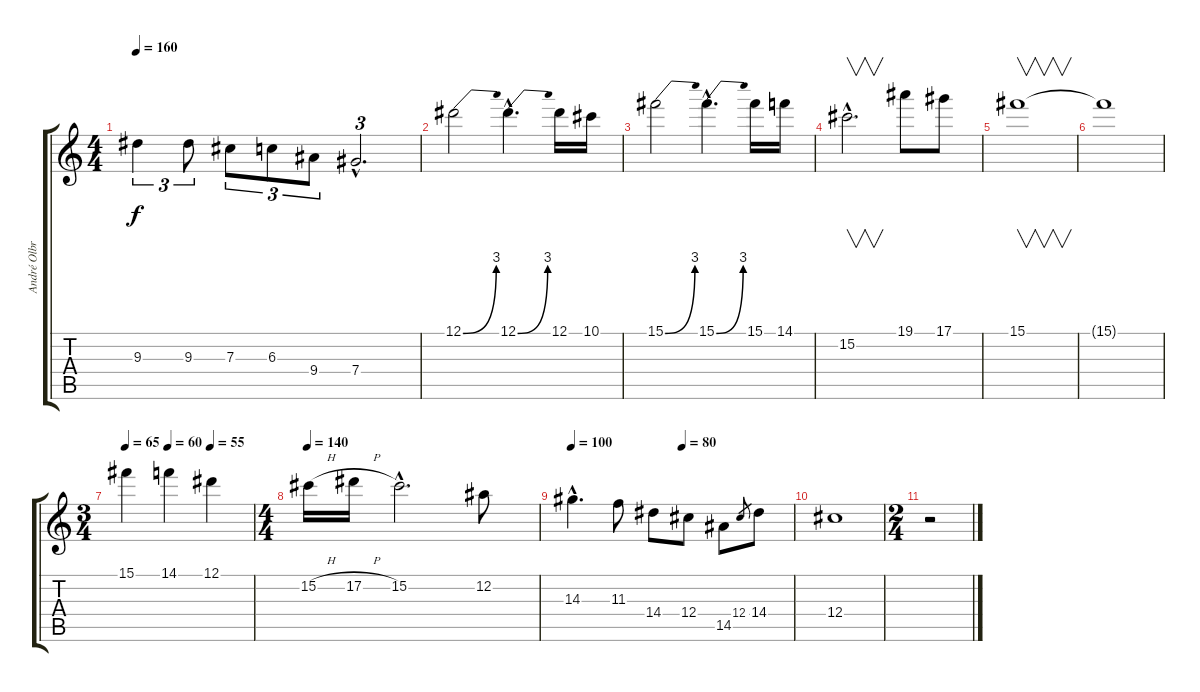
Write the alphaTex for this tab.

\track ("André Olbrich" "André Olbr") {instrument distortionguitar}
\staff {score tabs}
\tuning (Eb4 Bb3 Gb3 Db3 Ab2 Eb2) {hide}
\ts (4 4)
\tempo 160
\clef g2
\ks c
9.3{t}.4{tu (3 2) dy f} 9.3.8{tu (3 2)} 7.3.8{tu (3 2)} 6.3.8{tu (3 2)} 9.4.8{tu (3 2)} 7.4{hac}.2{d tu (3 2)} |
12.1{be (bend 0 0 60 12)}.2 12.1{be (bend 0 0 60 12) hac}.4{d} 12.1.16 10.1.16 |
15.1{be (bend 0 0 60 12)}.2 15.1{be (bend 0 0 60 12) hac}.4{d} 15.1.16 14.1.16 |
15.2{hac}.2{v d} 19.1.8 17.1.8 |
15.1.1{v} |
15.1{t}.1 |
\ts (3 4)
\tempo 65
\tempo (60 0.3333333333333333)
\tempo (55 0.6666666666666666)
15.1.4 14.1.4 12.1.4 |
\ts (4 4)
\tempo 140
15.2{h}.16 17.2{h}.16 15.2{hac}.2{d} 12.2.8 |
\tempo 100
\tempo (80 0.5)
14.3{hac}.4{d} 11.3.8 14.4.8 12.4.8 14.5.8 12.4.8{gr} 14.4.8 |
12.4.1 |
\ts (2 4)
r.2
